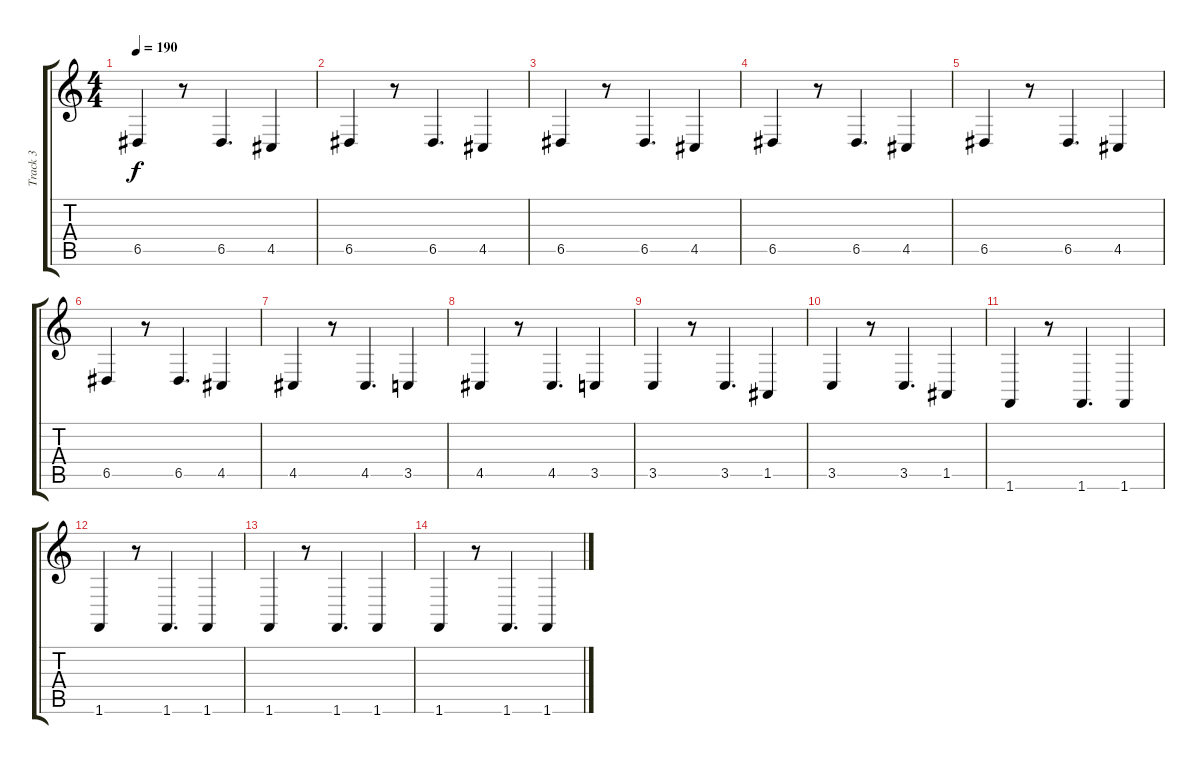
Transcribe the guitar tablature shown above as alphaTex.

\track ("Track 3" "Track 3") {instrument choiraahs}
\staff {score tabs}
\tuning (E4 B3 G3 D3 A2 E2) {hide}
\ts (4 4)
\tempo 190
\clef g2
\ks c
6.5.4{dy f} r.8 6.5.4{d} 4.5.4 |
6.5.4 r.8 6.5.4{d} 4.5.4 |
6.5.4 r.8 6.5.4{d} 4.5.4 |
6.5.4 r.8 6.5.4{d} 4.5.4 |
6.5.4 r.8 6.5.4{d} 4.5.4 |
6.5.4 r.8 6.5.4{d} 4.5.4 |
4.5.4 r.8 4.5.4{d} 3.5.4 |
4.5.4 r.8 4.5.4{d} 3.5.4 |
3.5.4 r.8 3.5.4{d} 1.5.4 |
3.5.4 r.8 3.5.4{d} 1.5.4 |
1.6.4 r.8 1.6.4{d} 1.6.4 |
1.6.4 r.8 1.6.4{d} 1.6.4 |
1.6.4 r.8 1.6.4{d} 1.6.4 |
1.6.4 r.8 1.6.4{d} 1.6.4
